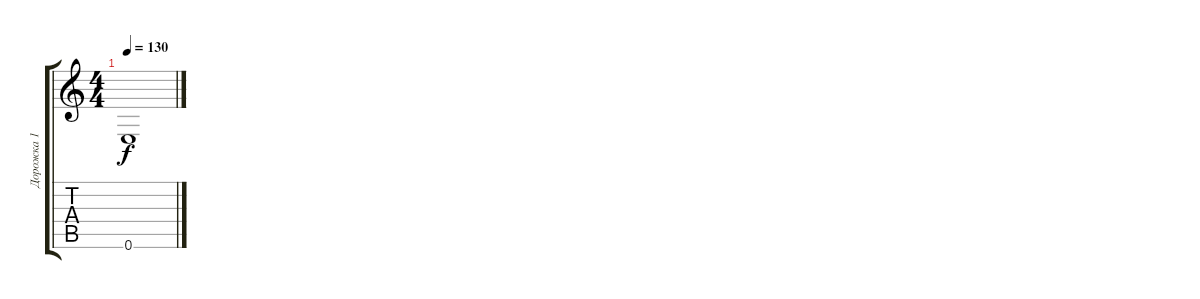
\track ("Дорожка 1" "Дорожка 1") {instrument distortionguitar}
\staff {score tabs}
\tuning (E4 B3 G3 D3 A2 E2) {hide}
\ts (4 4)
\tempo 130
\clef g2
\ks c
0.6.1{dy f}
